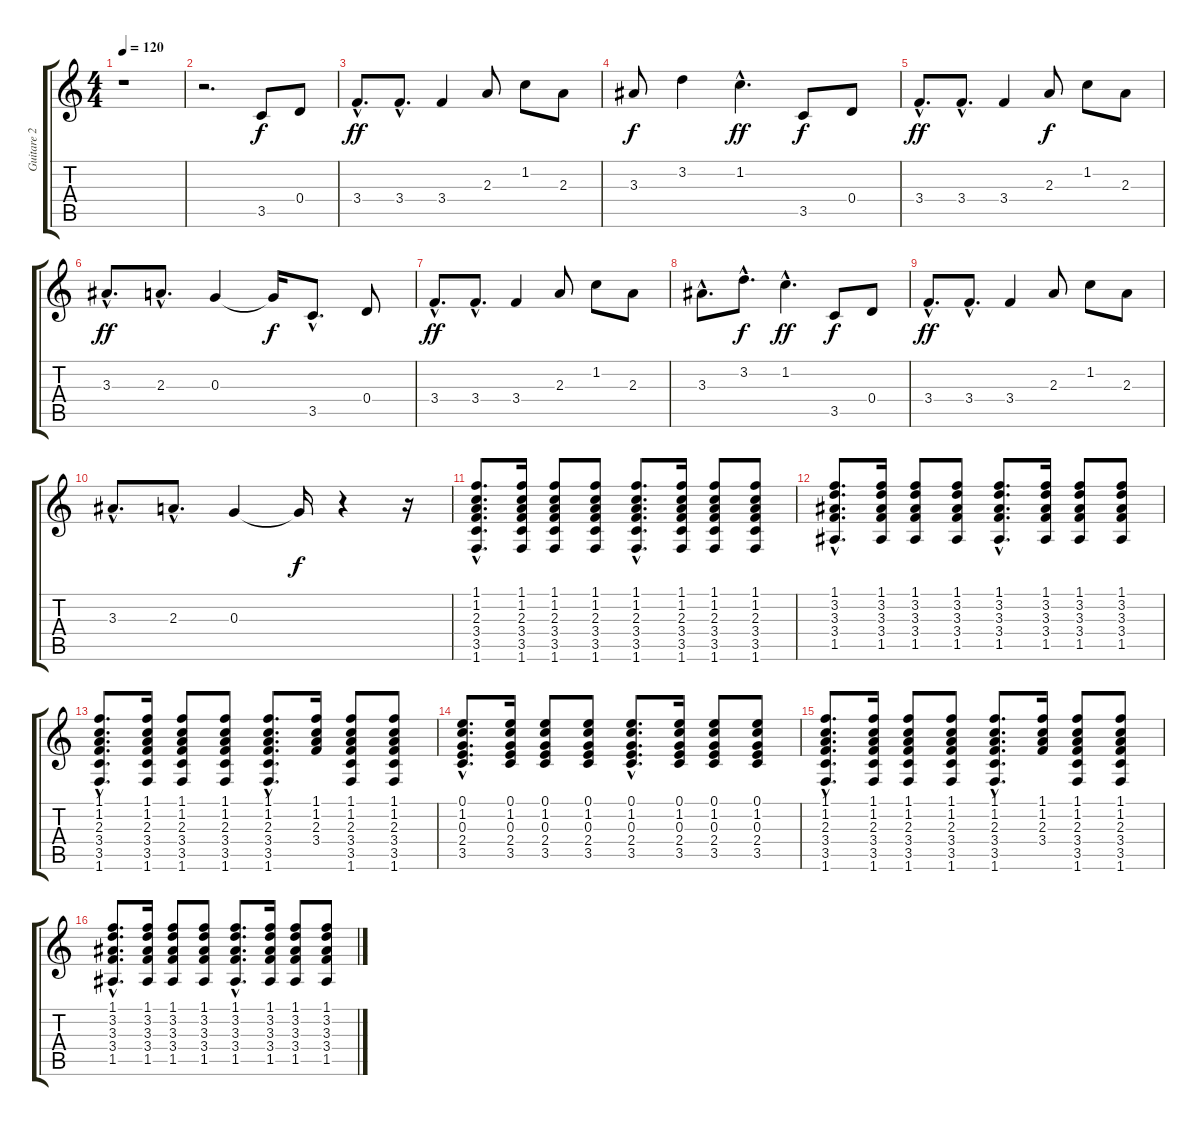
\track ("Guitare 2" "Guitare 2") {instrument electricguitarclean}
\staff {score tabs}
\tuning (E4 B3 G3 D3 A2 E2) {hide}
\ts (4 4)
\tempo 120
\clef g2
\ks c
r.1{dy f instrument electricguitarclean} |
r.2{d} 3.5.8 0.4.8 |
3.4{hac}.8{d dy ff} 3.4{hac}.8{d} 3.4.4 2.3.8 1.2.8 2.3.8 |
3.3.8{dy f} 3.2.4 1.2{hac}.4{d dy ff} 3.5.8{dy f} 0.4.8 |
3.4{hac}.8{d dy ff} 3.4{hac}.8{d} 3.4.4 2.3.8{dy f} 1.2.8 2.3.8 |
3.3{hac}.8{d dy ff} 2.3{hac}.8{d} 0.3.4 0.3{t}.16{dy f} 3.5{hac}.8{d} 0.4.8 |
3.4{hac}.8{d dy ff} 3.4{hac}.8{d} 3.4.4 2.3.8 1.2.8 2.3.8 |
3.3{hac}.8{d} 3.2{hac}.8{d dy f} 1.2{hac}.4{d dy ff} 3.5.8{dy f} 0.4.8 |
3.4{hac}.8{d dy ff} 3.4{hac}.8{d} 3.4.4 2.3.8 1.2.8 2.3.8 |
3.3{hac}.8{d} 2.3{hac}.8{d} 0.3.4 0.3{t}.16{dy f} r.4 r.16 |
(1.1{hac} 1.2{hac} 2.3{hac} 3.4{hac} 3.5{hac} 1.6{hac}).8{d} (1.1 1.2 2.3 3.4 3.5 1.6).16 (1.1 1.2 2.3 3.4 3.5 1.6).8 (1.1 1.2 2.3 3.4 3.5 1.6).8 (1.1{hac} 1.2{hac} 2.3{hac} 3.4{hac} 3.5{hac} 1.6{hac}).8{d} (1.1 1.2 2.3 3.4 3.5 1.6).16 (1.1 1.2 2.3 3.4 3.5 1.6).8 (1.1 1.2 2.3 3.4 3.5 1.6).8 |
(1.1{hac} 3.2{hac} 3.3{hac} 3.4{hac} 1.5{hac}).8{d} (1.1 3.2 3.3 3.4 1.5).16 (1.1 3.2 3.3 3.4 1.5).8 (1.1 3.2 3.3 3.4 1.5).8 (1.1{hac} 3.2{hac} 3.3{hac} 3.4{hac} 1.5{hac}).8{d} (1.1 3.2 3.3 3.4 1.5).16 (1.1 3.2 3.3 3.4 1.5).8 (1.1 3.2 3.3 3.4 1.5).8 |
(1.1{hac} 1.2{hac} 2.3{hac} 3.4{hac} 3.5{hac} 1.6{hac}).8{d} (1.1 1.2 2.3 3.4 3.5 1.6).16 (1.1 1.2 2.3 3.4 3.5 1.6).8 (1.1 1.2 2.3 3.4 3.5 1.6).8 (1.1{hac} 1.2{hac} 2.3{hac} 3.4{hac} 3.5{hac} 1.6{hac}).8{d} (1.1 1.2 2.3 3.4).16 (1.1 1.2 2.3 3.4 3.5 1.6).8 (1.1 1.2 2.3 3.4 3.5 1.6).8 |
(0.1{hac} 1.2{hac} 0.3{hac} 2.4{hac} 3.5{hac}).8{d} (0.1 1.2 0.3 2.4 3.5).16 (0.1 1.2 0.3 2.4 3.5).8 (0.1 1.2 0.3 2.4 3.5).8 (0.1{hac} 1.2{hac} 0.3{hac} 2.4{hac} 3.5{hac}).8{d} (0.1 1.2 0.3 2.4 3.5).16 (0.1 1.2 0.3 2.4 3.5).8 (0.1 1.2 0.3 2.4 3.5).8 |
(1.1{hac} 1.2{hac} 2.3{hac} 3.4{hac} 3.5{hac} 1.6{hac}).8{d} (1.1 1.2 2.3 3.4 3.5 1.6).16 (1.1 1.2 2.3 3.4 3.5 1.6).8 (1.1 1.2 2.3 3.4 3.5 1.6).8 (1.1{hac} 1.2{hac} 2.3{hac} 3.4{hac} 3.5{hac} 1.6{hac}).8{d} (1.1 1.2 2.3 3.4).16 (1.1 1.2 2.3 3.4 3.5 1.6).8 (1.1 1.2 2.3 3.4 3.5 1.6).8 |
(1.1{hac} 3.2{hac} 3.3{hac} 3.4{hac} 1.5{hac}).8{d} (1.1 3.2 3.3 3.4 1.5).16 (1.1 3.2 3.3 3.4 1.5).8 (1.1 3.2 3.3 3.4 1.5).8 (1.1{hac} 3.2{hac} 3.3{hac} 3.4{hac} 1.5{hac}).8{d} (1.1 3.2 3.3 3.4 1.5).16 (1.1 3.2 3.3 3.4 1.5).8 (1.1 3.2 3.3 3.4 1.5).8
